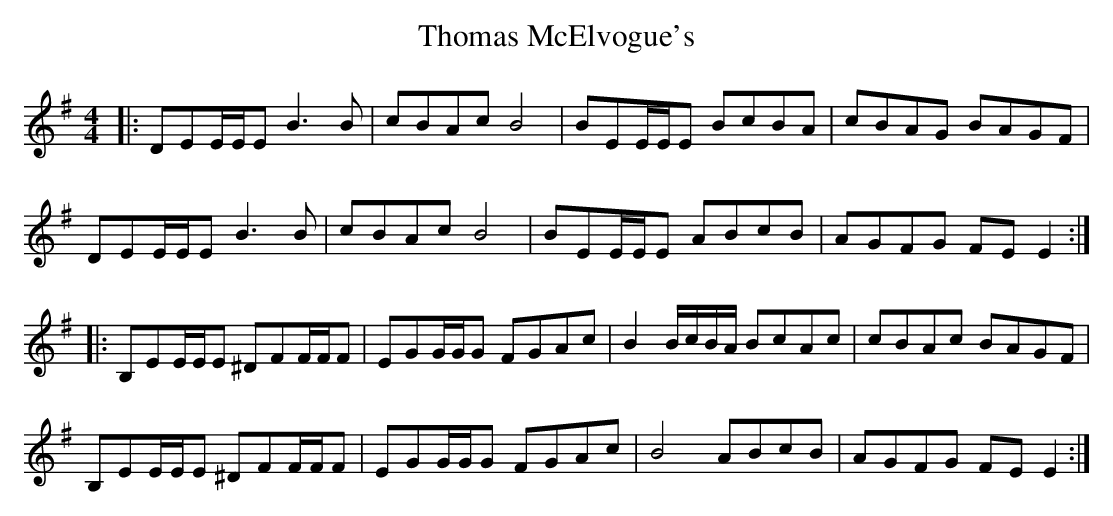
X:1
T: Thomas McElvogue's
M: 4/4
L: 1/8
K: Emin
|:DEE/E/E B3 B|cBAc B4|BEE/E/E BcBA|cBAG BAGF|
DEE/E/E B3 B|cBAc B4|BEE/E/E ABcB|AGFG FE E2:|
|:B,EE/E/E ^DFF/F/F|EGG/G/G FGAc|B2 B/c/B/A/ BcAc|cBAc BAGF|
B,EE/E/E ^DFF/F/F|EGG/G/G FGAc|B4 ABcB|AGFG FE E2:|
